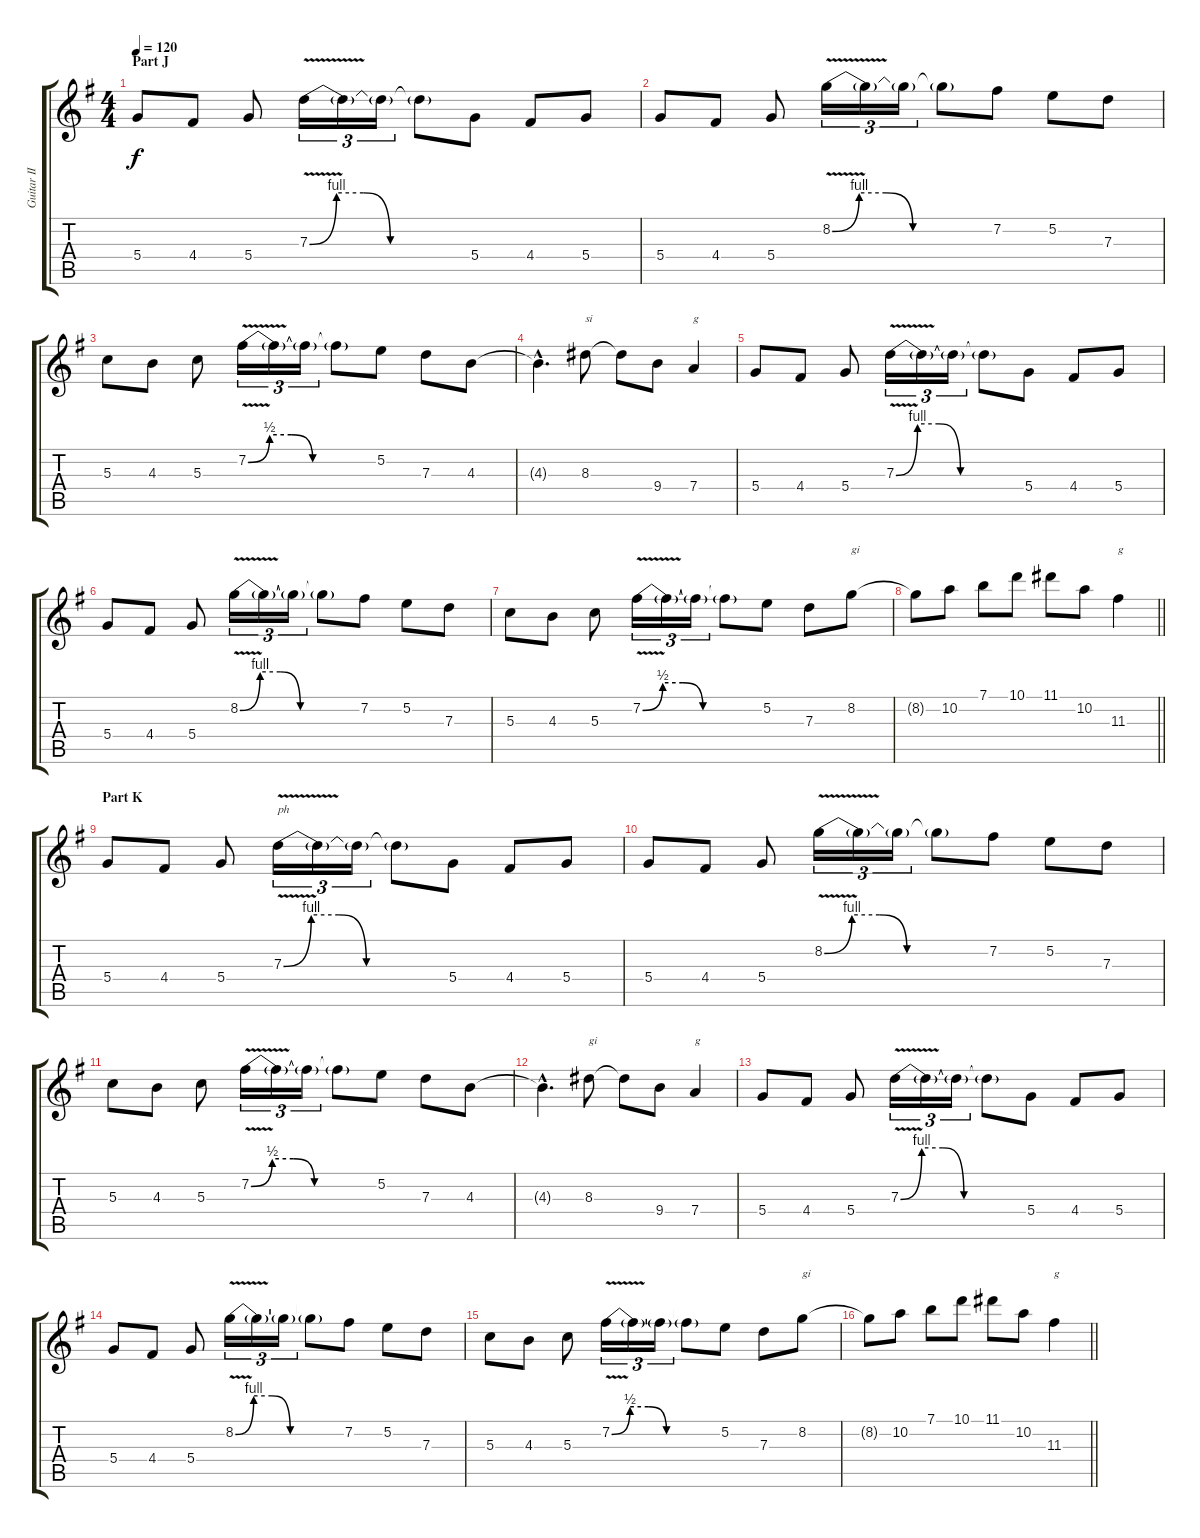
\track ("Guitar II (Hisashi)" "Guitar II ") {instrument distortionguitar}
\staff {score tabs}
\tuning (E4 B3 G3 D3 A2 E2) {hide}
\ts (4 4)
\section ("" "Part J")
\tempo 120
\clef g2
\ks g
5.4.8{dy f} 4.4.8 5.4.8 7.3{be (custom 0 0 10 4 20 4 30 0 60 0) v}.16{tu (3 2)} 7.3{t}.16{tu (3 2)} 7.3{t}.16{tu (3 2)} 7.3{t}.8 5.4.8 4.4.8 5.4.8 |
5.4.8 4.4.8 5.4.8 8.2{be (custom 0 0 10 4 20 4 30 0 60 0) v}.16{tu (3 2)} 8.2{t}.16{tu (3 2)} 8.2{t}.16{tu (3 2)} 8.2{t}.8 7.2.8 5.2.8 7.3.8 |
5.3.8 4.3.8 5.3.8 7.2{be (custom 0 0 10 2 20 2 30 0 60 0) v}.16{tu (3 2)} 7.2{t}.16{tu (3 2)} 7.2{t}.16{tu (3 2)} 7.2{t}.8 5.2.8 7.3.8 4.3.8 |
4.3{hac t}.4{d} 8.3.8{txt "si"} 8.3{t}.8 9.4.8 7.4.4{txt "g"} |
5.4.8 4.4.8 5.4.8 7.3{be (custom 0 0 10 4 20 4 30 0 60 0) v}.16{tu (3 2)} 7.3{t}.16{tu (3 2)} 7.3{t}.16{tu (3 2)} 7.3{t}.8 5.4.8 4.4.8 5.4.8 |
5.4.8 4.4.8 5.4.8 8.2{be (custom 0 0 10 4 20 4 30 0 60 0) v}.16{tu (3 2)} 8.2{t}.16{tu (3 2)} 8.2{t}.16{tu (3 2)} 8.2{t}.8 7.2.8 5.2.8 7.3.8 |
5.3.8 4.3.8 5.3.8 7.2{be (custom 0 0 10 2 20 2 30 0 60 0) v}.16{tu (3 2)} 7.2{t}.16{tu (3 2)} 7.2{t}.16{tu (3 2)} 7.2{t}.8 5.2.8 7.3.8 8.2.8{txt "gi"} |
\barLineRight lightlight
8.2{t}.8 10.2.8 7.1.8 10.1.8 11.1.8 10.2.8 11.3.4{txt "g"} |
\section ("" "Part K")
5.4.8 4.4.8 5.4.8 7.3{be (custom 0 0 10 4 20 4 30 0 60 0) v}.16{tu (3 2) txt "ph"} 7.3{t}.16{tu (3 2)} 7.3{t}.16{tu (3 2)} 7.3{t}.8 5.4.8 4.4.8 5.4.8 |
5.4.8 4.4.8 5.4.8 8.2{be (custom 0 0 10 4 20 4 30 0 60 0) v}.16{tu (3 2)} 8.2{t}.16{tu (3 2)} 8.2{t}.16{tu (3 2)} 8.2{t}.8 7.2.8 5.2.8 7.3.8 |
5.3.8 4.3.8 5.3.8 7.2{be (custom 0 0 10 2 20 2 30 0 60 0) v}.16{tu (3 2)} 7.2{t}.16{tu (3 2)} 7.2{t}.16{tu (3 2)} 7.2{t}.8 5.2.8 7.3.8 4.3.8 |
4.3{hac t}.4{d} 8.3.8{txt "gi"} 8.3{t}.8 9.4.8 7.4.4{txt "g"} |
5.4.8 4.4.8 5.4.8 7.3{be (custom 0 0 10 4 20 4 30 0 60 0) v}.16{tu (3 2)} 7.3{t}.16{tu (3 2)} 7.3{t}.16{tu (3 2)} 7.3{t}.8 5.4.8 4.4.8 5.4.8 |
5.4.8 4.4.8 5.4.8 8.2{be (custom 0 0 10 4 20 4 30 0 60 0) v}.16{tu (3 2)} 8.2{t}.16{tu (3 2)} 8.2{t}.16{tu (3 2)} 8.2{t}.8 7.2.8 5.2.8 7.3.8 |
5.3.8 4.3.8 5.3.8 7.2{be (custom 0 0 10 2 20 2 30 0 60 0) v}.16{tu (3 2)} 7.2{t}.16{tu (3 2)} 7.2{t}.16{tu (3 2)} 7.2{t}.8 5.2.8 7.3.8 8.2.8{txt "gi"} |
\barLineRight lightlight
8.2{t}.8 10.2.8 7.1.8 10.1.8 11.1.8 10.2.8 11.3.4{txt "g"}
